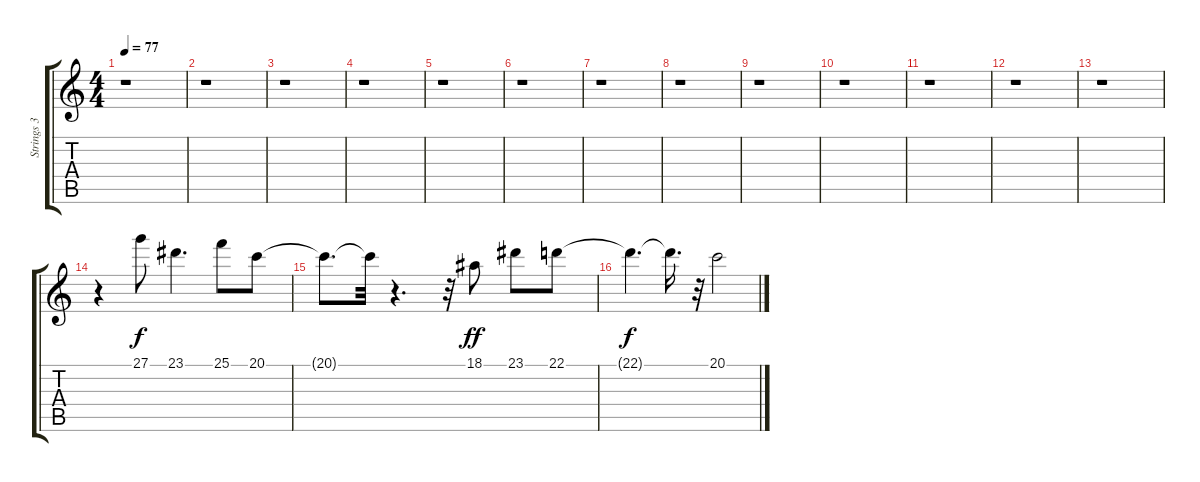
\track ("Strings 3" "Strings 3") {instrument stringensemble1}
\staff {score tabs}
\tuning (E4 B3 G3 D3 A2 E2) {hide}
\ts (4 4)
\tempo 77
\clef g2
\ks c
r.1{dy f instrument stringensemble1} |
r.1 |
r.1 |
r.1 |
r.1 |
r.1 |
r.1 |
r.1 |
r.1 |
r.1 |
r.1 |
r.1 |
r.1 |
r.4 27.1.8 23.1.4{d} 25.1.8 20.1.8 |
20.1{t}.8{d} 20.1{t}.32 r.4{d} r.32 18.1.8{dy ff} 23.1.8 22.1.8 |
22.1{t}.4{d dy f} 22.1{t}.16{d} r.32 20.1.2
